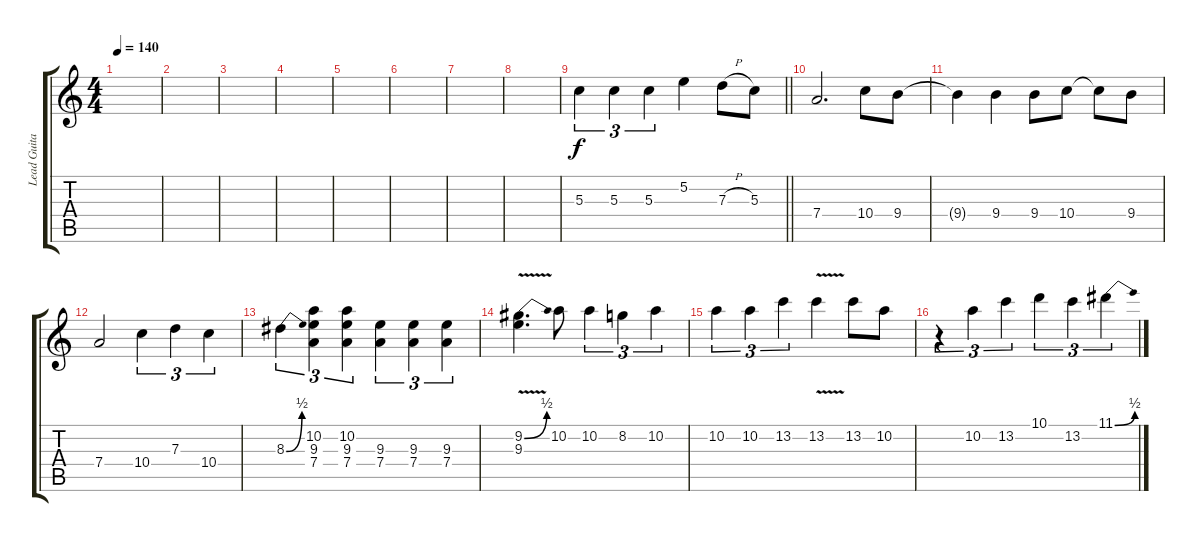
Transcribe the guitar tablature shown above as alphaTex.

\track ("Lead Guitar" "Lead Guita") {instrument overdrivenguitar}
\staff {score tabs}
\tuning (E4 B3 G3 D3 A2 E2) {hide}
\ts (4 4)
\tempo 140
\clef g2
\ks c
|
|
|
|
|
|
|
|
\barLineRight lightlight
5.3.4{tu (3 2)} 5.3.4{tu (3 2)} 5.3.4{tu (3 2)} 5.2.4 7.3{h}.8 5.3.8 |
7.4.2{d} 10.4.8 9.4.8 |
9.4{t}.4 9.4.4 9.4.8 10.4.8 10.4{t}.8 9.4.8 |
7.4.2 10.4.4{tu (3 2)} 7.3.4{tu (3 2)} 10.4.4{tu (3 2)} |
8.3{be (bend 0 0 60 2)}.4{tu (3 2)} (10.2 9.3 7.4).4{tu (3 2)} (10.2 9.3 7.4).4{tu (3 2)} (9.3 7.4).4{tu (3 2)} (9.3 7.4).4{tu (3 2)} (9.3 7.4).4{tu (3 2)} |
(9.2{be (bend 0 0 60 2) v} 9.3).4{d} 10.2.8 10.2.4{tu (3 2)} 8.2.4{tu (3 2)} 10.2.4{tu (3 2)} |
10.2.4{tu (3 2)} 10.2.4{tu (3 2)} 13.2.4{tu (3 2)} 13.2{v}.4 13.2.8 10.2.8 |
r.4{tu (3 2)} 10.2.4{tu (3 2)} 13.2.4{tu (3 2)} 10.1.4{tu (3 2)} 13.2.4{tu (3 2)} 11.1{be (bend 0 0 60 2)}.4{tu (3 2)}
